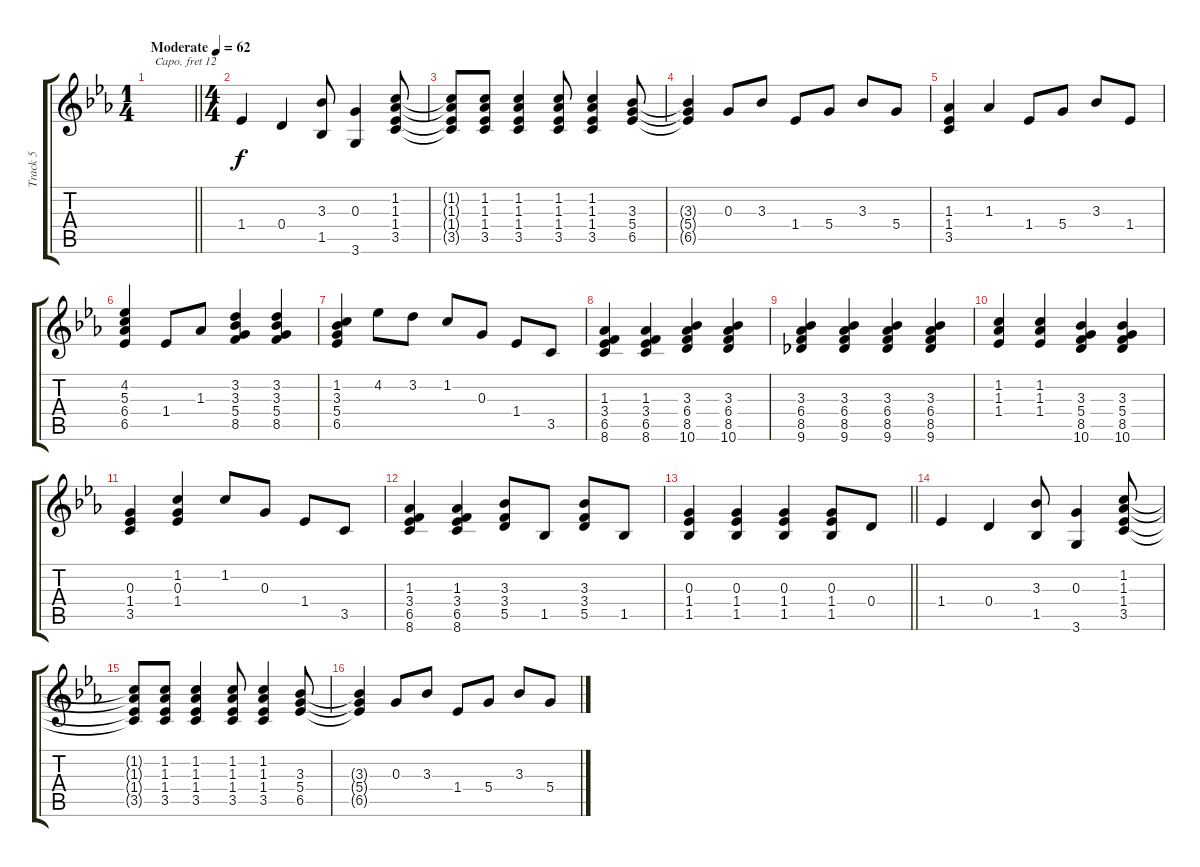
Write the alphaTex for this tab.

\track ("Track 5" "Track 5") {instrument acousticgrandpiano}
\staff {score tabs}
\capo 12
\tuning (E4 B3 G3 D3 A2 E2) {hide}
\ts (1 4)
\tempo (62 "Moderate")
\clef g2
\barLineRight lightlight
\ks eb
|
\ts (4 4)
1.4.4 0.4.4 (3.3 1.5).8 (0.3 3.6).4 (1.2 1.3 1.4 3.5).8 |
(1.2{t} 1.3{t} 1.4{t} 3.5{t}).8 (1.2 1.3 1.4 3.5).8 (1.2 1.3 1.4 3.5).4 (1.2 1.3 1.4 3.5).8 (1.2 1.3 1.4 3.5).4 (3.3 5.4 6.5).8 |
(3.3{t} 5.4{t} 6.5{t}).4 0.3.8 3.3.8 1.4.8 5.4.8 3.3.8 5.4.8 |
(1.3 1.4 3.5).4 1.3.4 1.4.8 5.4.8 3.3.8 1.4.8 |
(4.2 5.3 6.4 6.5).4 1.4.8 1.3.8 (3.2 3.3 5.4 8.5).4 (3.2 3.3 5.4 8.5).4 |
(1.2 3.3 5.4 6.5).4 4.2.8 3.2.8 1.2.8 0.3.8 1.4.8 3.5.8 |
(1.3 3.4 6.5 8.6).4 (1.3 3.4 6.5 8.6).4 (3.3 6.4 8.5 10.6).4 (3.3 6.4 8.5 10.6).4 |
(3.3 6.4 8.5 9.6).4 (3.3 6.4 8.5 9.6).4 (3.3 6.4 8.5 9.6).4 (3.3 6.4 8.5 9.6).4 |
(1.2 1.3 1.4).4 (1.2 1.3 1.4).4 (3.3 5.4 8.5 10.6).4 (3.3 5.4 8.5 10.6).4 |
(0.3 1.4 3.5).4 (1.2 0.3 1.4).4 1.2.8 0.3.8 1.4.8 3.5.8 |
(1.3 3.4 6.5 8.6).4 (1.3 3.4 6.5 8.6).4 (3.3 3.4 5.5).8 1.5.8 (3.3 3.4 5.5).8 1.5.8 |
\barLineRight lightlight
(0.3 1.4 1.5).4 (0.3 1.4 1.5).4 (0.3 1.4 1.5).4 (0.3 1.4 1.5).8 0.4.8 |
1.4.4 0.4.4 (3.3 1.5).8 (0.3 3.6).4 (1.2 1.3 1.4 3.5).8 |
(1.2{t} 1.3{t} 1.4{t} 3.5{t}).8 (1.2 1.3 1.4 3.5).8 (1.2 1.3 1.4 3.5).4 (1.2 1.3 1.4 3.5).8 (1.2 1.3 1.4 3.5).4 (3.3 5.4 6.5).8 |
(3.3{t} 5.4{t} 6.5{t}).4 0.3.8 3.3.8 1.4.8 5.4.8 3.3.8 5.4.8
